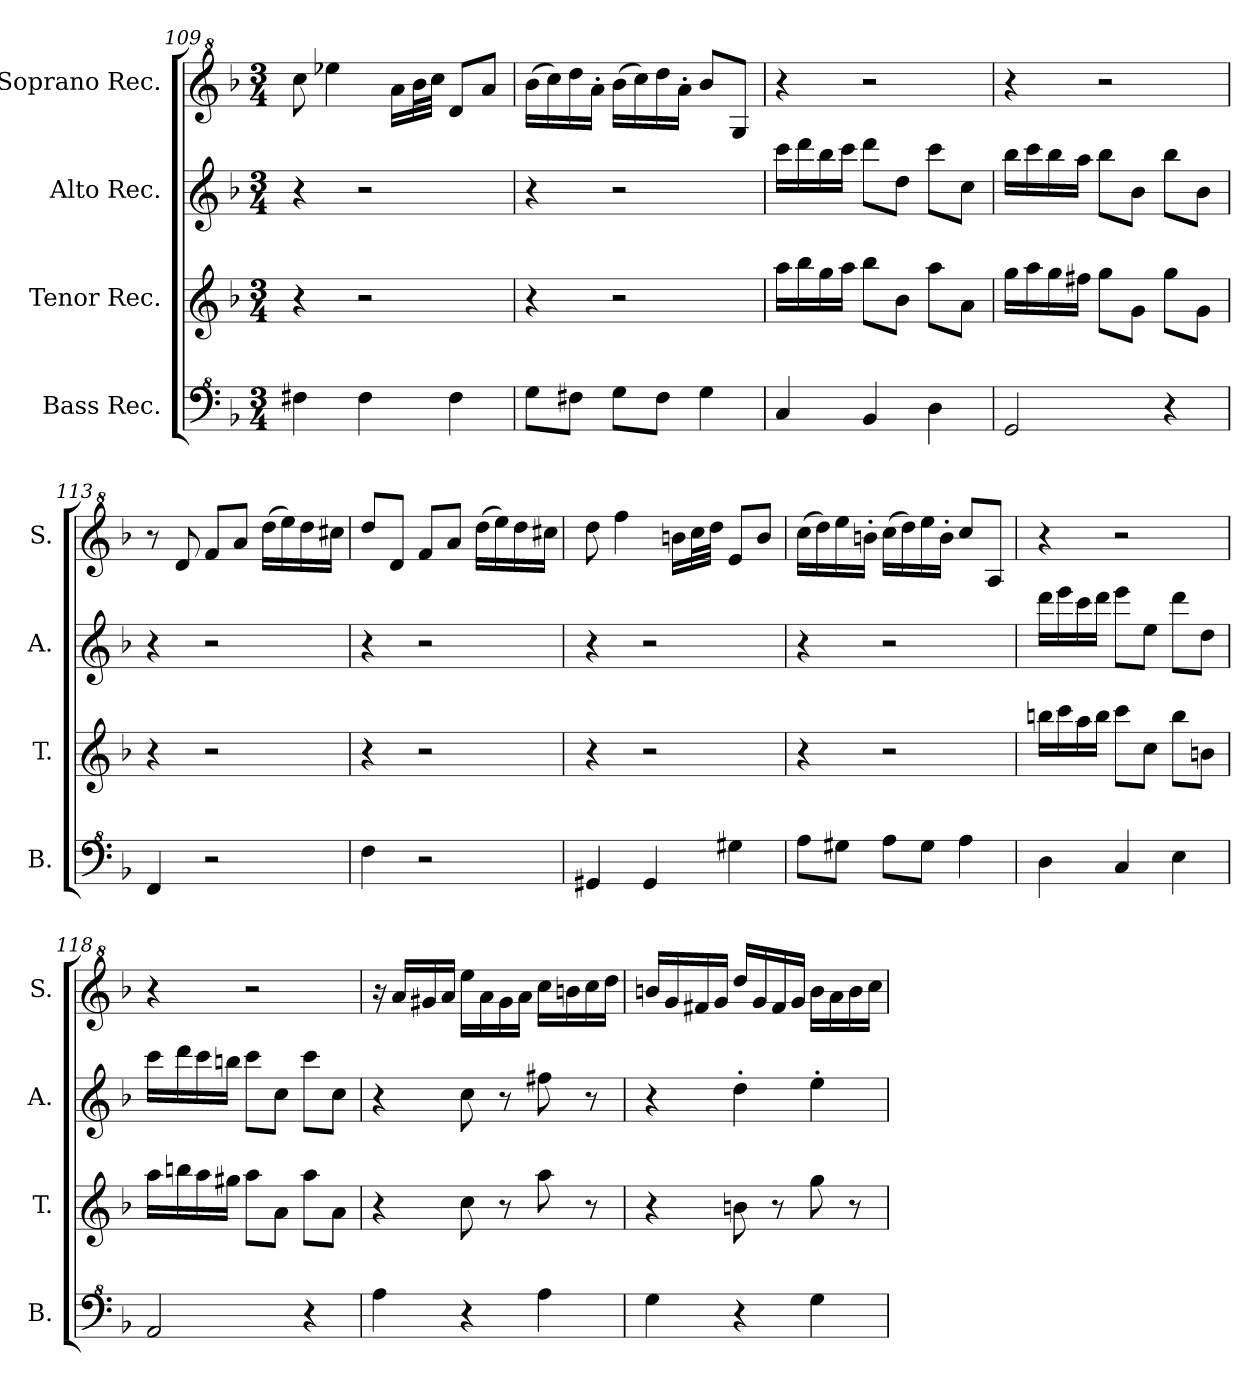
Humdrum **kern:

**kern	**kern	**kern	**kern
*part4	*part3	*part2	*part1
*staff4	*staff3	*staff2	*staff1
*I"Bass Rec.	*I"Tenor Rec.	*I"Alto Rec.	*I"Soprano Rec.
*I'B.	*I'T.	*I'A.	*I'S.
!!LO:LB:g=z
*clefF^4	*clefG2	*clefG2	*clefG^2
*k[b-]	*k[b-]	*k[b-]	*k[b-]
*M3/4	*M3/4	*M3/4	*M3/4
=109	=109	=109	=109
4f#X\	4r	4r	8ccc\
.	.	.	4eee-X\
4f#\	2r	2r	.
.	.	.	16aa\LL
.	.	.	32bb-\L
.	.	.	32ccc\JJJ
4f#\	.	.	8dd/L
.	.	.	8aa/J
=110	=110	=110	=110
8g\L	4r	4r	(16bb-\LL
.	.	.	16ccc\)
8f#X\J	.	.	16ddd\
.	.	.	16aa'\JJ
8g\L	2r	2r	(16bb-\LL
.	.	.	16ccc\)
8f#\J	.	.	16ddd\
.	.	.	16aa'\JJ
4g\	.	.	8bb-/L
.	.	.	8g/J
=111	=111	=111	=111
4c/	16aa\LL	16ccc\LL	4r
.	16bb-\	16ddd\	.
.	16gg\	16bb-\	.
.	16aa\JJ	16ccc\JJ	.
4B-/	8bb-\L	8ddd\L	2r
.	8b-\J	8dd\J	.
4d\	8aa\L	8ccc\L	.
.	8a\J	8cc\J	.
=112	=112	=112	=112
2G/	16gg\LL	16bb-\LL	4r
.	16aa\	16ccc\	.
.	16gg\	16bb-\	.
.	16ff#X\JJ	16aa\JJ	.
.	8gg\L	8bb-\L	2r
.	8g\J	8b-\J	.
4r	8gg\L	8bb-\L	.
.	8g\J	8b-\J	.
=113	=113	=113	=113
4F/	4r	4r	8r
.	.	.	8dd/
2r	2r	2r	8ff/L
.	.	.	8aa/J
.	.	.	(16ddd\LL
.	.	.	16eee\)
.	.	.	16ddd\
.	.	.	16ccc#X\JJ
=114	=114	=114	=114
4f\	4r	4r	8ddd/L
.	.	.	8dd/J
2r	2r	2r	8ff/L
.	.	.	8aa/J
.	.	.	(16ddd\LL
.	.	.	16eee\)
.	.	.	16ddd\
.	.	.	16ccc#X\JJ
=115	=115	=115	=115
4G#X/	4r	4r	8ddd\
.	.	.	4fff\
4G#/	2r	2r	.
.	.	.	16bbn\LL
.	.	.	32ccc\L
.	.	.	32ddd\JJJ
4g#X\	.	.	8ee/L
.	.	.	8bb/J
=116	=116	=116	=116
8a\L	4r	4r	(16ccc\LL
.	.	.	16ddd\)
8g#X\J	.	.	16eee\
.	.	.	16bbn'\JJ
8a\L	2r	2r	(16ccc\LL
.	.	.	16ddd\)
8g#\J	.	.	16eee\
.	.	.	16bb'\JJ
4a\	.	.	8ccc/L
.	.	.	8a/J
!!LO:PB:g=z
=117	=117	=117	=117
4d\	16bbn\LL	16ddd\LL	4r
.	16ccc\	16eee\	.
.	16aa\	16ccc\	.
.	16bb\JJ	16ddd\JJ	.
4c/	8ccc\L	8eee\L	2r
.	8cc\J	8ee\J	.
4e\	8bb\L	8ddd\L	.
.	8bn\J	8dd\J	.
=118	=118	=118	=118
2A/	16aa\LL	16ccc\LL	4r
.	16bbn\	16ddd\	.
.	16aa\	16ccc\	.
.	16gg#X\JJ	16bbn\JJ	.
.	8aa\L	8ccc\L	2r
.	8a\J	8cc\J	.
4r	8aa\L	8ccc\L	.
.	8a\J	8cc\J	.
=119	=119	=119	=119
4a\	4r	4r	16r
.	.	.	16aa/LL
.	.	.	16gg#X/
.	.	.	16aa/JJ
4r	8cc\	8cc\	16eee\LL
.	.	.	16aa\
.	8r	8r	16gg#\
.	.	.	16aa\JJ
4a\	8aa\	8ff#X\	16ccc\LL
.	.	.	16bbn\
.	8r	8r	16ccc\
.	.	.	16ddd\JJ
=120	=120	=120	=120
4g\	4r	4r	16bbn/LL
.	.	.	16gg/
.	.	.	16ff#X/
.	.	.	16gg/JJ
4r	8bn\	4dd'\	16ddd/LL
.	.	.	16gg/
.	8r	.	16ff#/
.	.	.	16gg/JJ
4g\	8gg\	4ee'\	16bb\LL
.	.	.	16aa\
.	8r	.	16bb\
.	.	.	16ccc\JJ
=	=	=	=
*-	*-	*-	*-
